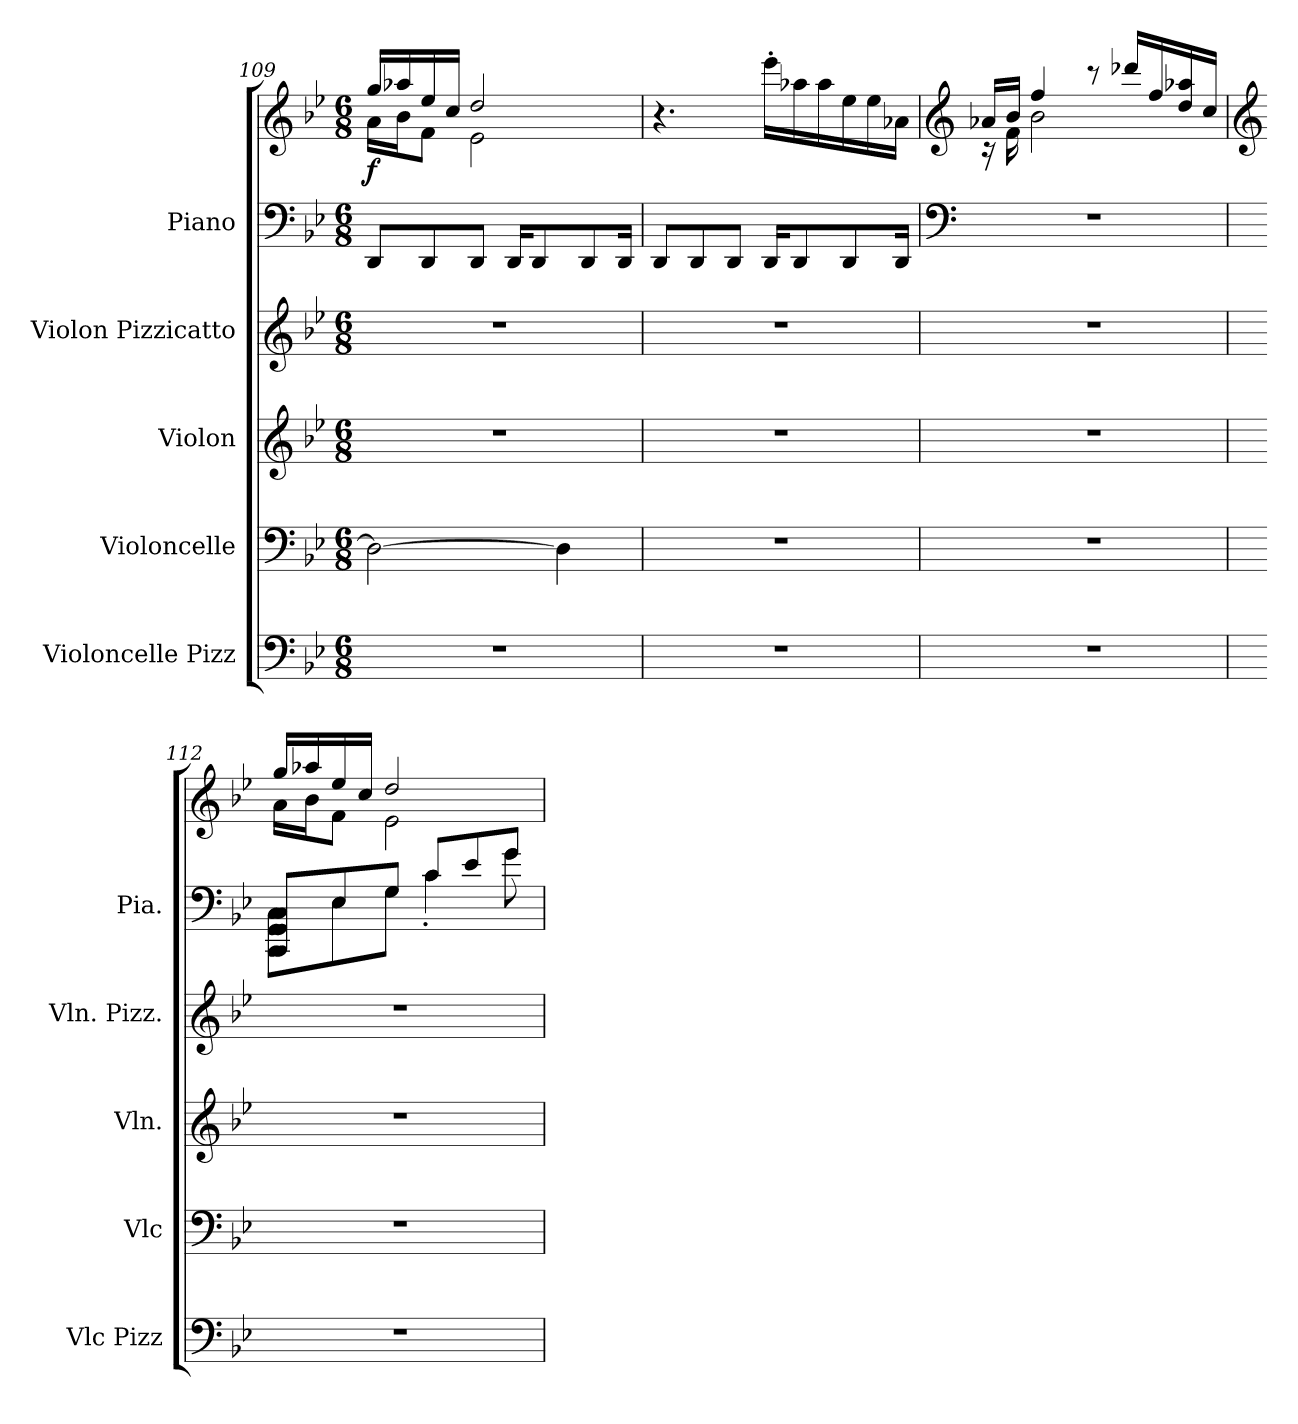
**kern	**kern	**kern	**kern	**kern	**kern	**dynam
*part5	*part4	*part3	*part2	*part1	*part1	*part1
*staff6	*staff5	*staff4	*staff3	*staff2	*staff1	*staff1/2
*I"Violoncelle Pizz	*I"Violoncelle	*I"Violon	*I"Violon Pizzicatto	*I"Piano	*	*
*I'Vlc Pizz	*I'Vlc	*I'Vln.	*I'Vln. Pizz.	*I'Pia.	*	*
*clefF4	*clefF4	*clefG2	*clefG2	*clefF4	*clefG2	*
*k[b-e-]	*k[b-e-]	*k[b-e-]	*k[b-e-]	*k[b-e-]	*k[b-e-]	*
*M6/8	*M6/8	*M6/8	*M6/8	*M6/8	*M6/8	*
=109	=109	=109	=109	=109	=109	=109
*	*	*	*	*	*^	*
!	!	!	!	!	!	!	!LO:DY:b
2.r	2D\_	2.r	2.r	8DD/L	16gg/LL	16a\LL	f
.	.	.	.	.	16aa-X/	16b-\J	.
.	.	.	.	8DD/	16ee-/	8f\J	.
.	.	.	.	.	16cc/JJ	.	.
.	.	.	.	8DD/J	2dd/	2e-\	.
.	.	.	.	16DD/KL	.	.	.
.	.	.	.	8DD/	.	.	.
.	4D\]	.	.	.	.	.	.
.	.	.	.	8DD/	.	.	.
.	.	.	.	16DD/Jk	.	.	.
*	*	*	*	*	*v	*v	*
=110	=110	=110	=110	=110	=110	=110
2.r	2.r	2.r	2.r	8DD/L	4.r	.
.	.	.	.	8DD/	.	.
.	.	.	.	8DD/J	.	.
.	.	.	.	16DD/KL	16eee-'\LL	.
.	.	.	.	8DD/	16aa-X\	.
.	.	.	.	.	16aa-\	.
.	.	.	.	8DD/	16ee-\	.
.	.	.	.	.	16ee-\	.
.	.	.	.	16DD/Jk	16a-X\JJ	.
=111	=111	=111	=111	=111	=111	=111
*	*	*	*	*clefF4	*clefG2	*
*	*	*	*	*	*^	*
2.r	2.r	2.r	2.r	2.r	16a-X/LL	16r	.
.	.	.	.	.	16b-/JJ	16f\	.
.	.	.	.	.	4ff/	2b-\	.
.	.	.	.	.	8r	.	.
.	.	.	.	.	16ddd-X/LL	.	.
.	.	.	.	.	16ff/	.	.
.	.	.	.	.	16dd/ 16aa-X/	8ryy	.
.	.	.	.	.	16cc/JJ	.	.
=112	=112	=112	=112	=112	=112	=112	=112
*	*	*	*	*	*clefG2	*	*
*	*	*	*	*^	*	*	*
2.r	2.r	2.r	2.r	8CC/ 8GG/ 8C/L	8CC\ 8GG\ 8C\L	16gg/LL	16a\LL	.
.	.	.	.	.	.	16aa-X/	16b-\J	.
.	.	.	.	8E-/	8E-\	16ee-/	8f\J	.
.	.	.	.	.	.	16cc/JJ	.	.
.	.	.	.	8G/J	8G\J	2dd/	2e-\	.
.	.	.	.	8c/L	4c'\	.	.	.
.	.	.	.	8e-/	.	.	.	.
.	.	.	.	8g/J	8g\	.	.	.
*	*	*	*	*v	*v	*	*	*
*	*	*	*	*	*v	*v	*
=	=	=	=	=	=	=
*-	*-	*-	*-	*-	*-	*-
